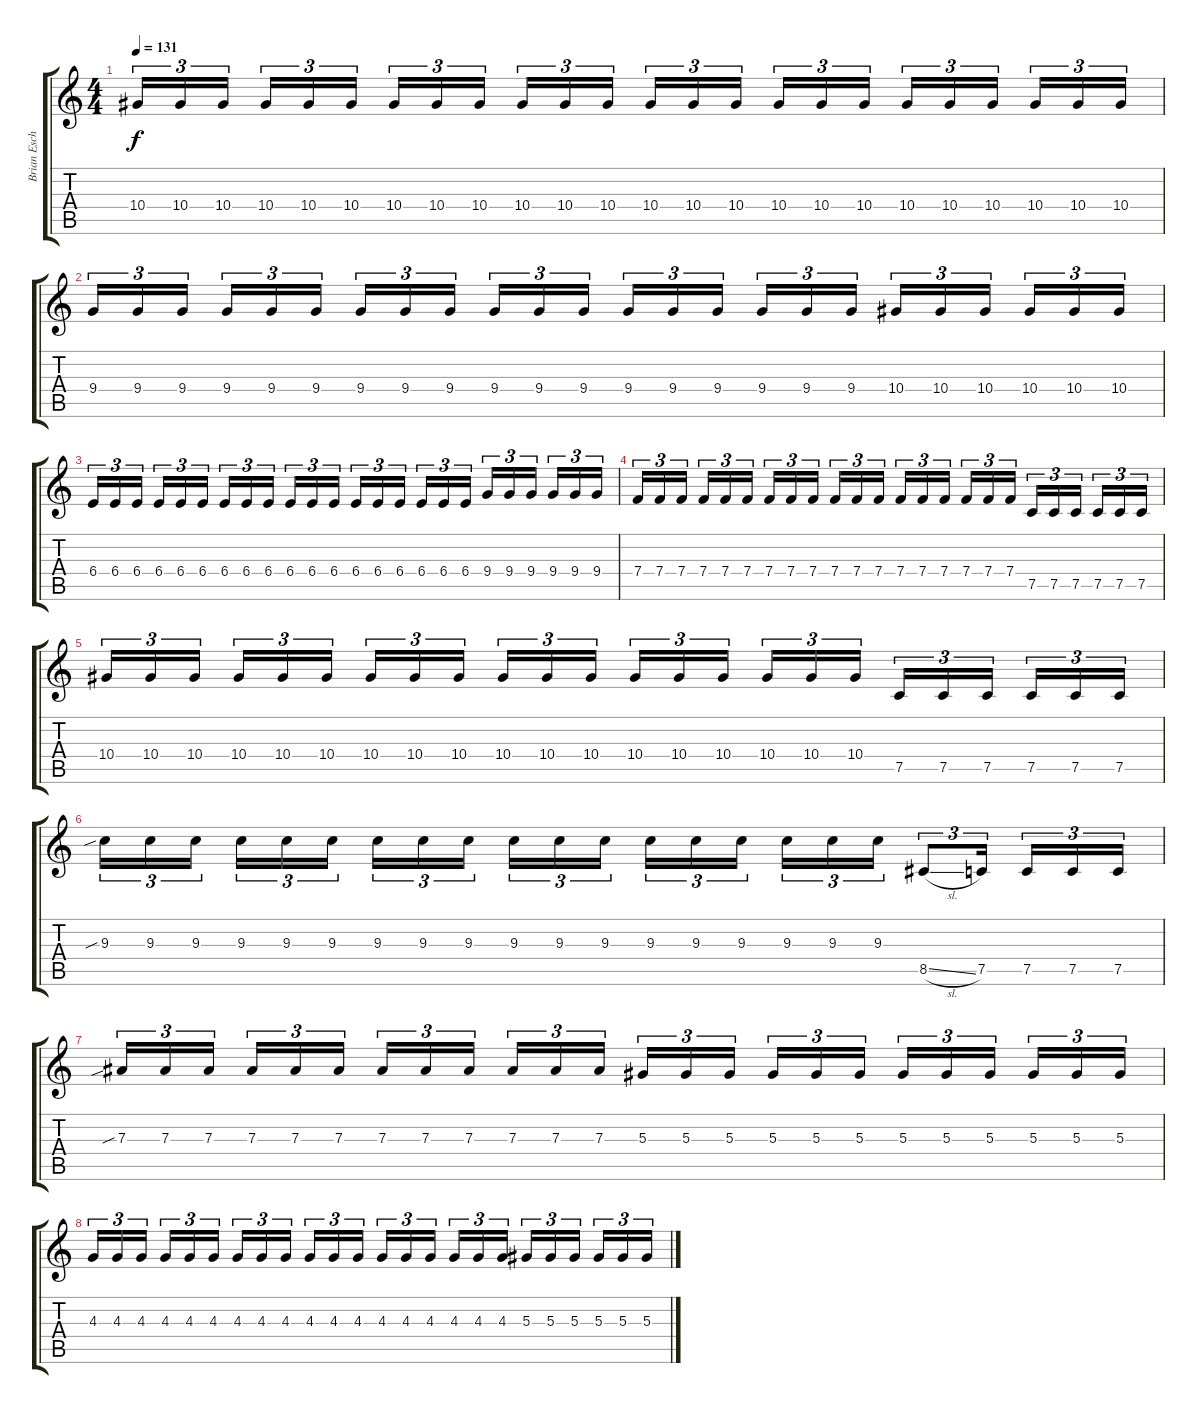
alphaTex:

\track ("Brian Eschbach (Lead Guitar)" "Brian Esch") {instrument distortionguitar}
\staff {score tabs}
\tuning (C4 G3 Eb3 Bb2 F2 C2) {hide}
\ts (4 4)
\tempo 131
\clef g2
\ks c
10.4.16{tu (3 2) dy f} 10.4.16{tu (3 2)} 10.4.16{tu (3 2)} 10.4.16{tu (3 2)} 10.4.16{tu (3 2)} 10.4.16{tu (3 2)} 10.4.16{tu (3 2)} 10.4.16{tu (3 2)} 10.4.16{tu (3 2)} 10.4.16{tu (3 2)} 10.4.16{tu (3 2)} 10.4.16{tu (3 2)} 10.4.16{tu (3 2)} 10.4.16{tu (3 2)} 10.4.16{tu (3 2)} 10.4.16{tu (3 2)} 10.4.16{tu (3 2)} 10.4.16{tu (3 2)} 10.4.16{tu (3 2)} 10.4.16{tu (3 2)} 10.4.16{tu (3 2)} 10.4.16{tu (3 2)} 10.4.16{tu (3 2)} 10.4.16{tu (3 2)} |
9.4.16{tu (3 2)} 9.4.16{tu (3 2)} 9.4.16{tu (3 2)} 9.4.16{tu (3 2)} 9.4.16{tu (3 2)} 9.4.16{tu (3 2)} 9.4.16{tu (3 2)} 9.4.16{tu (3 2)} 9.4.16{tu (3 2)} 9.4.16{tu (3 2)} 9.4.16{tu (3 2)} 9.4.16{tu (3 2)} 9.4.16{tu (3 2)} 9.4.16{tu (3 2)} 9.4.16{tu (3 2)} 9.4.16{tu (3 2)} 9.4.16{tu (3 2)} 9.4.16{tu (3 2)} 10.4.16{tu (3 2)} 10.4.16{tu (3 2)} 10.4.16{tu (3 2)} 10.4.16{tu (3 2)} 10.4.16{tu (3 2)} 10.4.16{tu (3 2)} |
6.4.16{tu (3 2)} 6.4.16{tu (3 2)} 6.4.16{tu (3 2)} 6.4.16{tu (3 2)} 6.4.16{tu (3 2)} 6.4.16{tu (3 2)} 6.4.16{tu (3 2)} 6.4.16{tu (3 2)} 6.4.16{tu (3 2)} 6.4.16{tu (3 2)} 6.4.16{tu (3 2)} 6.4.16{tu (3 2)} 6.4.16{tu (3 2)} 6.4.16{tu (3 2)} 6.4.16{tu (3 2)} 6.4.16{tu (3 2)} 6.4.16{tu (3 2)} 6.4.16{tu (3 2)} 9.4.16{tu (3 2)} 9.4.16{tu (3 2)} 9.4.16{tu (3 2)} 9.4.16{tu (3 2)} 9.4.16{tu (3 2)} 9.4.16{tu (3 2)} |
7.4.16{tu (3 2)} 7.4.16{tu (3 2)} 7.4.16{tu (3 2)} 7.4.16{tu (3 2)} 7.4.16{tu (3 2)} 7.4.16{tu (3 2)} 7.4.16{tu (3 2)} 7.4.16{tu (3 2)} 7.4.16{tu (3 2)} 7.4.16{tu (3 2)} 7.4.16{tu (3 2)} 7.4.16{tu (3 2)} 7.4.16{tu (3 2)} 7.4.16{tu (3 2)} 7.4.16{tu (3 2)} 7.4.16{tu (3 2)} 7.4.16{tu (3 2)} 7.4.16{tu (3 2)} 7.5.16{tu (3 2)} 7.5.16{tu (3 2)} 7.5.16{tu (3 2)} 7.5.16{tu (3 2)} 7.5.16{tu (3 2)} 7.5.16{tu (3 2)} |
10.4.16{tu (3 2)} 10.4.16{tu (3 2)} 10.4.16{tu (3 2)} 10.4.16{tu (3 2)} 10.4.16{tu (3 2)} 10.4.16{tu (3 2)} 10.4.16{tu (3 2)} 10.4.16{tu (3 2)} 10.4.16{tu (3 2)} 10.4.16{tu (3 2)} 10.4.16{tu (3 2)} 10.4.16{tu (3 2)} 10.4.16{tu (3 2)} 10.4.16{tu (3 2)} 10.4.16{tu (3 2)} 10.4.16{tu (3 2)} 10.4.16{tu (3 2)} 10.4.16{tu (3 2)} 7.5.16{tu (3 2)} 7.5.16{tu (3 2)} 7.5.16{tu (3 2)} 7.5.16{tu (3 2)} 7.5.16{tu (3 2)} 7.5.16{tu (3 2)} |
9.3{sib}.16{tu (3 2)} 9.3.16{tu (3 2)} 9.3.16{tu (3 2)} 9.3.16{tu (3 2)} 9.3.16{tu (3 2)} 9.3.16{tu (3 2)} 9.3.16{tu (3 2)} 9.3.16{tu (3 2)} 9.3.16{tu (3 2)} 9.3.16{tu (3 2)} 9.3.16{tu (3 2)} 9.3.16{tu (3 2)} 9.3.16{tu (3 2)} 9.3.16{tu (3 2)} 9.3.16{tu (3 2)} 9.3.16{tu (3 2)} 9.3.16{tu (3 2)} 9.3.16{tu (3 2)} 8.5{sl}.8{tu (3 2)} 7.5.16{tu (3 2)} 7.5.16{tu (3 2)} 7.5.16{tu (3 2)} 7.5.16{tu (3 2)} |
7.3{sib}.16{tu (3 2)} 7.3.16{tu (3 2)} 7.3.16{tu (3 2)} 7.3.16{tu (3 2)} 7.3.16{tu (3 2)} 7.3.16{tu (3 2)} 7.3.16{tu (3 2)} 7.3.16{tu (3 2)} 7.3.16{tu (3 2)} 7.3.16{tu (3 2)} 7.3.16{tu (3 2)} 7.3.16{tu (3 2)} 5.3.16{tu (3 2)} 5.3.16{tu (3 2)} 5.3.16{tu (3 2)} 5.3.16{tu (3 2)} 5.3.16{tu (3 2)} 5.3.16{tu (3 2)} 5.3.16{tu (3 2)} 5.3.16{tu (3 2)} 5.3.16{tu (3 2)} 5.3.16{tu (3 2)} 5.3.16{tu (3 2)} 5.3.16{tu (3 2)} |
4.3.16{tu (3 2)} 4.3.16{tu (3 2)} 4.3.16{tu (3 2)} 4.3.16{tu (3 2)} 4.3.16{tu (3 2)} 4.3.16{tu (3 2)} 4.3.16{tu (3 2)} 4.3.16{tu (3 2)} 4.3.16{tu (3 2)} 4.3.16{tu (3 2)} 4.3.16{tu (3 2)} 4.3.16{tu (3 2)} 4.3.16{tu (3 2)} 4.3.16{tu (3 2)} 4.3.16{tu (3 2)} 4.3.16{tu (3 2)} 4.3.16{tu (3 2)} 4.3.16{tu (3 2)} 5.3.16{tu (3 2)} 5.3.16{tu (3 2)} 5.3.16{tu (3 2)} 5.3.16{tu (3 2)} 5.3.16{tu (3 2)} 5.3.16{tu (3 2)}
